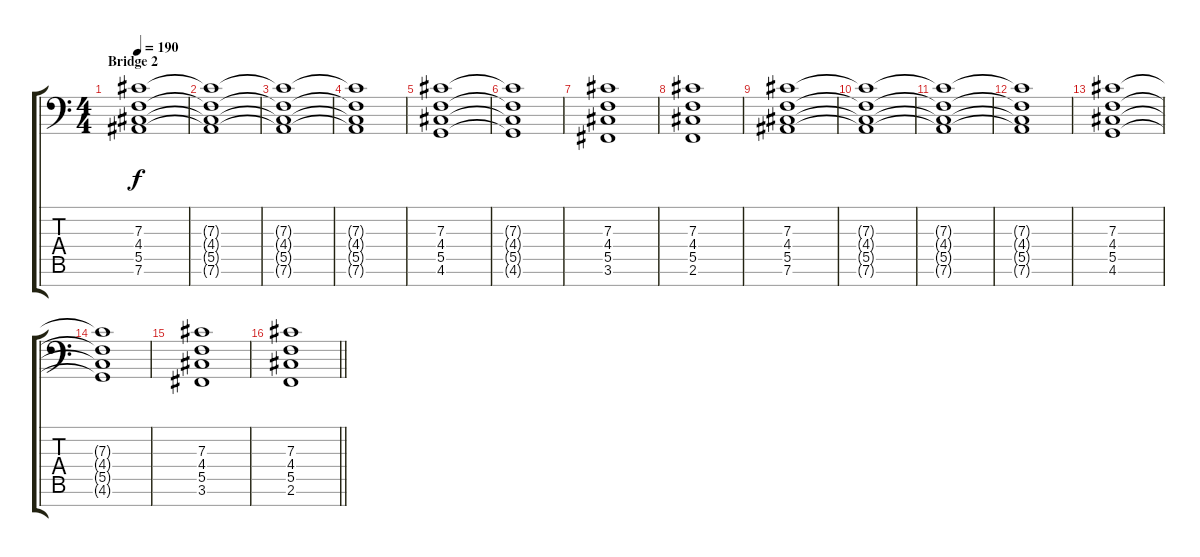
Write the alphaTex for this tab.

\track "" {instrument stringensemble1}
\staff {score tabs}
\tuning (Eb4 Bb3 Gb3 Db3 Ab2 Eb2 Bb1) {hide}
\ts (4 4)
\section ("" "Bridge 2")
\tempo 190
\clef f4
\ks c
(7.3 4.4 5.5 7.6).1{dy f} |
(7.3{t} 4.4{t} 5.5{t} 7.6{t}).1 |
(7.3{t} 4.4{t} 5.5{t} 7.6{t}).1 |
(7.3{t} 4.4{t} 5.5{t} 7.6{t}).1 |
(7.3 4.4 5.5 4.6).1 |
(7.3{t} 4.4{t} 5.5{t} 4.6{t}).1 |
(7.3 4.4 5.5 3.6).1 |
(7.3 4.4 5.5 2.6).1 |
(7.3 4.4 5.5 7.6).1 |
(7.3{t} 4.4{t} 5.5{t} 7.6{t}).1 |
(7.3{t} 4.4{t} 5.5{t} 7.6{t}).1 |
(7.3{t} 4.4{t} 5.5{t} 7.6{t}).1 |
(7.3 4.4 5.5 4.6).1 |
(7.3{t} 4.4{t} 5.5{t} 4.6{t}).1 |
(7.3 4.4 5.5 3.6).1 |
\barLineRight lightlight
(7.3 4.4 5.5 2.6).1
